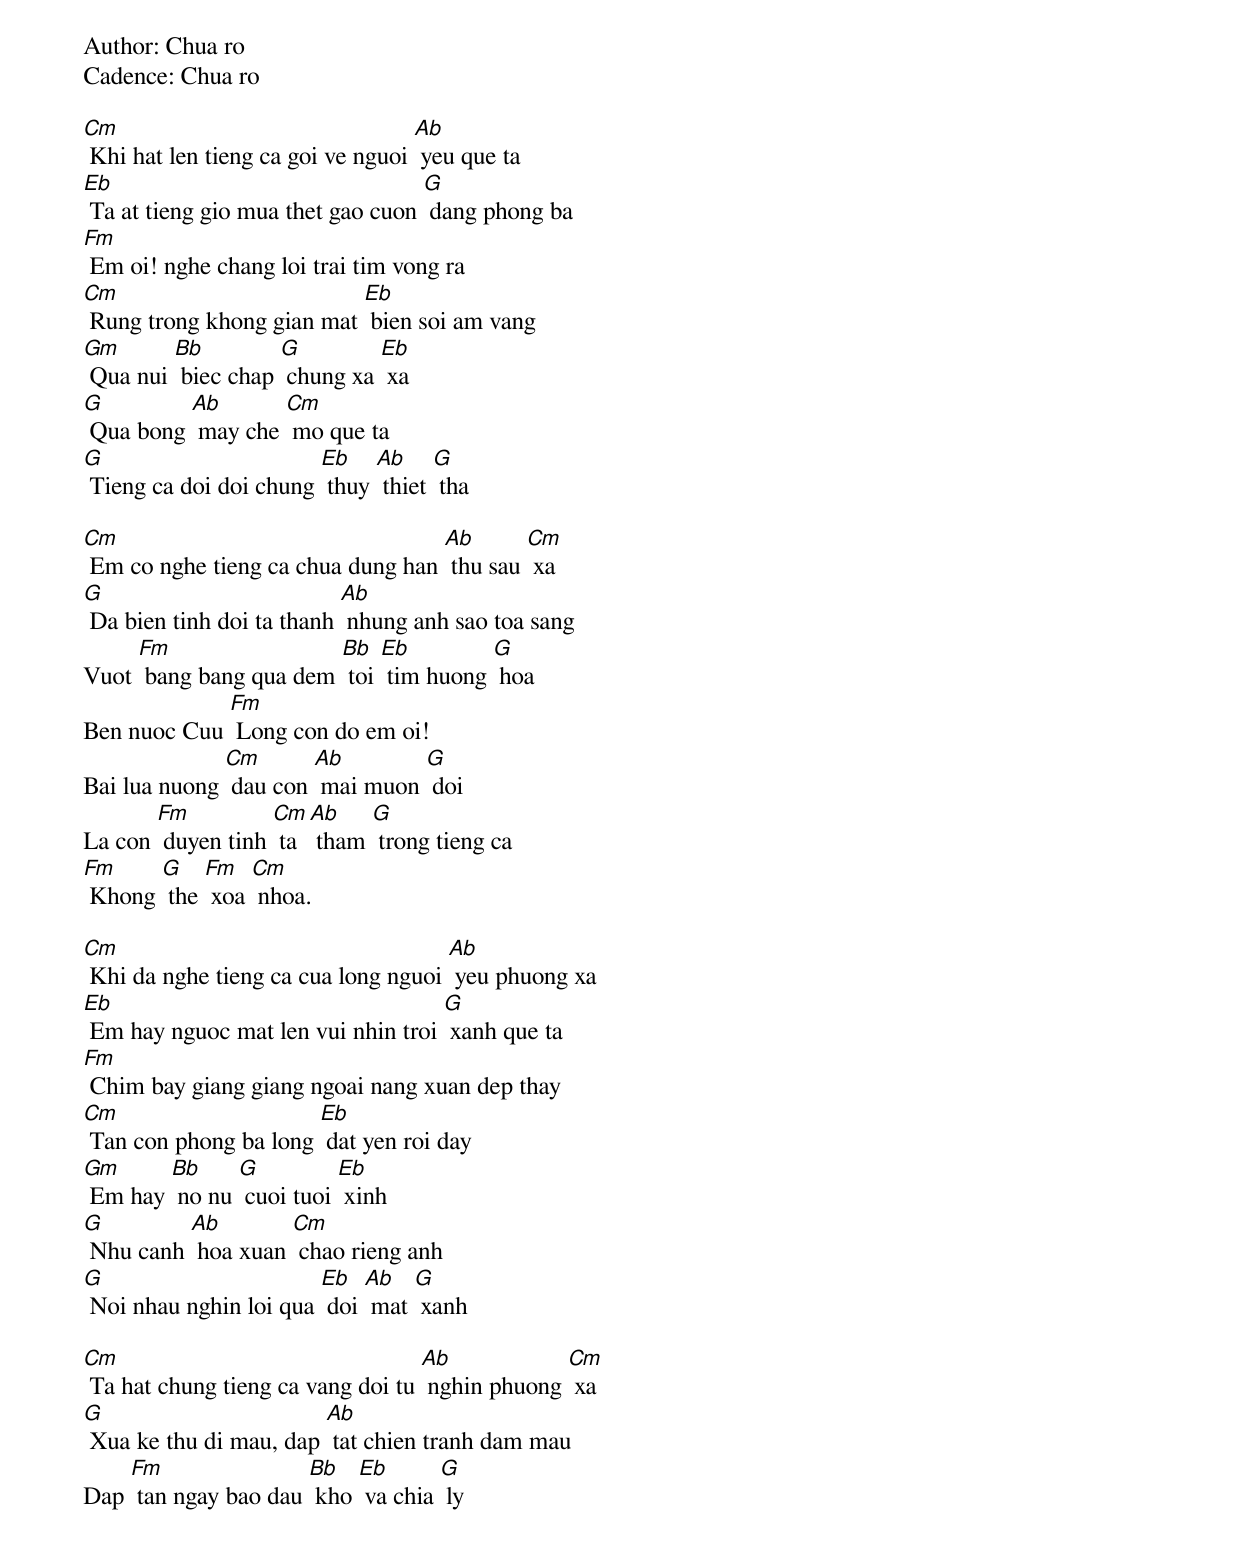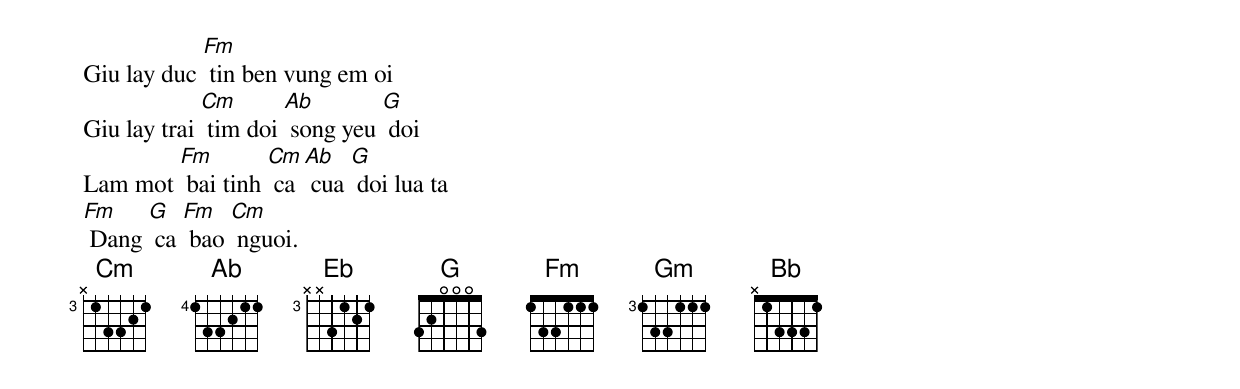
Author: Chua ro
Cadence: Chua ro

[Cm] Khi hat len tieng ca goi ve nguoi [Ab] yeu que ta
[Eb] Ta at tieng gio mua thet gao cuon [G] dang phong ba
[Fm] Em oi! nghe chang loi trai tim vong ra
[Cm] Rung trong khong gian mat [Eb] bien soi am vang
[Gm] Qua nui [Bb] biec chap [G] chung xa [Eb] xa
[G] Qua bong [Ab] may che [Cm] mo que ta
[G] Tieng ca doi doi chung [Eb] thuy [Ab] thiet [G] tha

[Cm] Em co nghe tieng ca chua dung han [Ab] thu sau [Cm] xa
[G] Da bien tinh doi ta thanh [Ab] nhung anh sao toa sang
Vuot [Fm] bang bang qua dem [Bb] toi [Eb] tim huong [G] hoa
Ben nuoc Cuu [Fm] Long con do em oi!
Bai lua nuong [Cm] dau con [Ab] mai muon [G] doi
La con [Fm] duyen tinh [Cm] ta [Ab] tham [G] trong tieng ca
[Fm] Khong [G] the [Fm] xoa [Cm] nhoa.

[Cm] Khi da nghe tieng ca cua long nguoi [Ab] yeu phuong xa
[Eb] Em hay nguoc mat len vui nhin troi [G] xanh que ta
[Fm] Chim bay giang giang ngoai nang xuan dep thay
[Cm] Tan con phong ba long [Eb] dat yen roi day
[Gm] Em hay [Bb] no nu [G] cuoi tuoi [Eb] xinh
[G] Nhu canh [Ab] hoa xuan [Cm] chao rieng anh
[G] Noi nhau nghin loi qua [Eb] doi [Ab] mat [G] xanh

[Cm] Ta hat chung tieng ca vang doi tu [Ab] nghin phuong [Cm] xa
[G] Xua ke thu di mau, dap [Ab] tat chien tranh dam mau
Dap [Fm] tan ngay bao dau [Bb] kho [Eb] va chia [G] ly
Giu lay duc [Fm] tin ben vung em oi
Giu lay trai [Cm] tim doi [Ab] song yeu [G] doi
Lam mot [Fm] bai tinh [Cm] ca [Ab] cua [G] doi lua ta
[Fm] Dang [G] ca [Fm] bao [Cm] nguoi.
